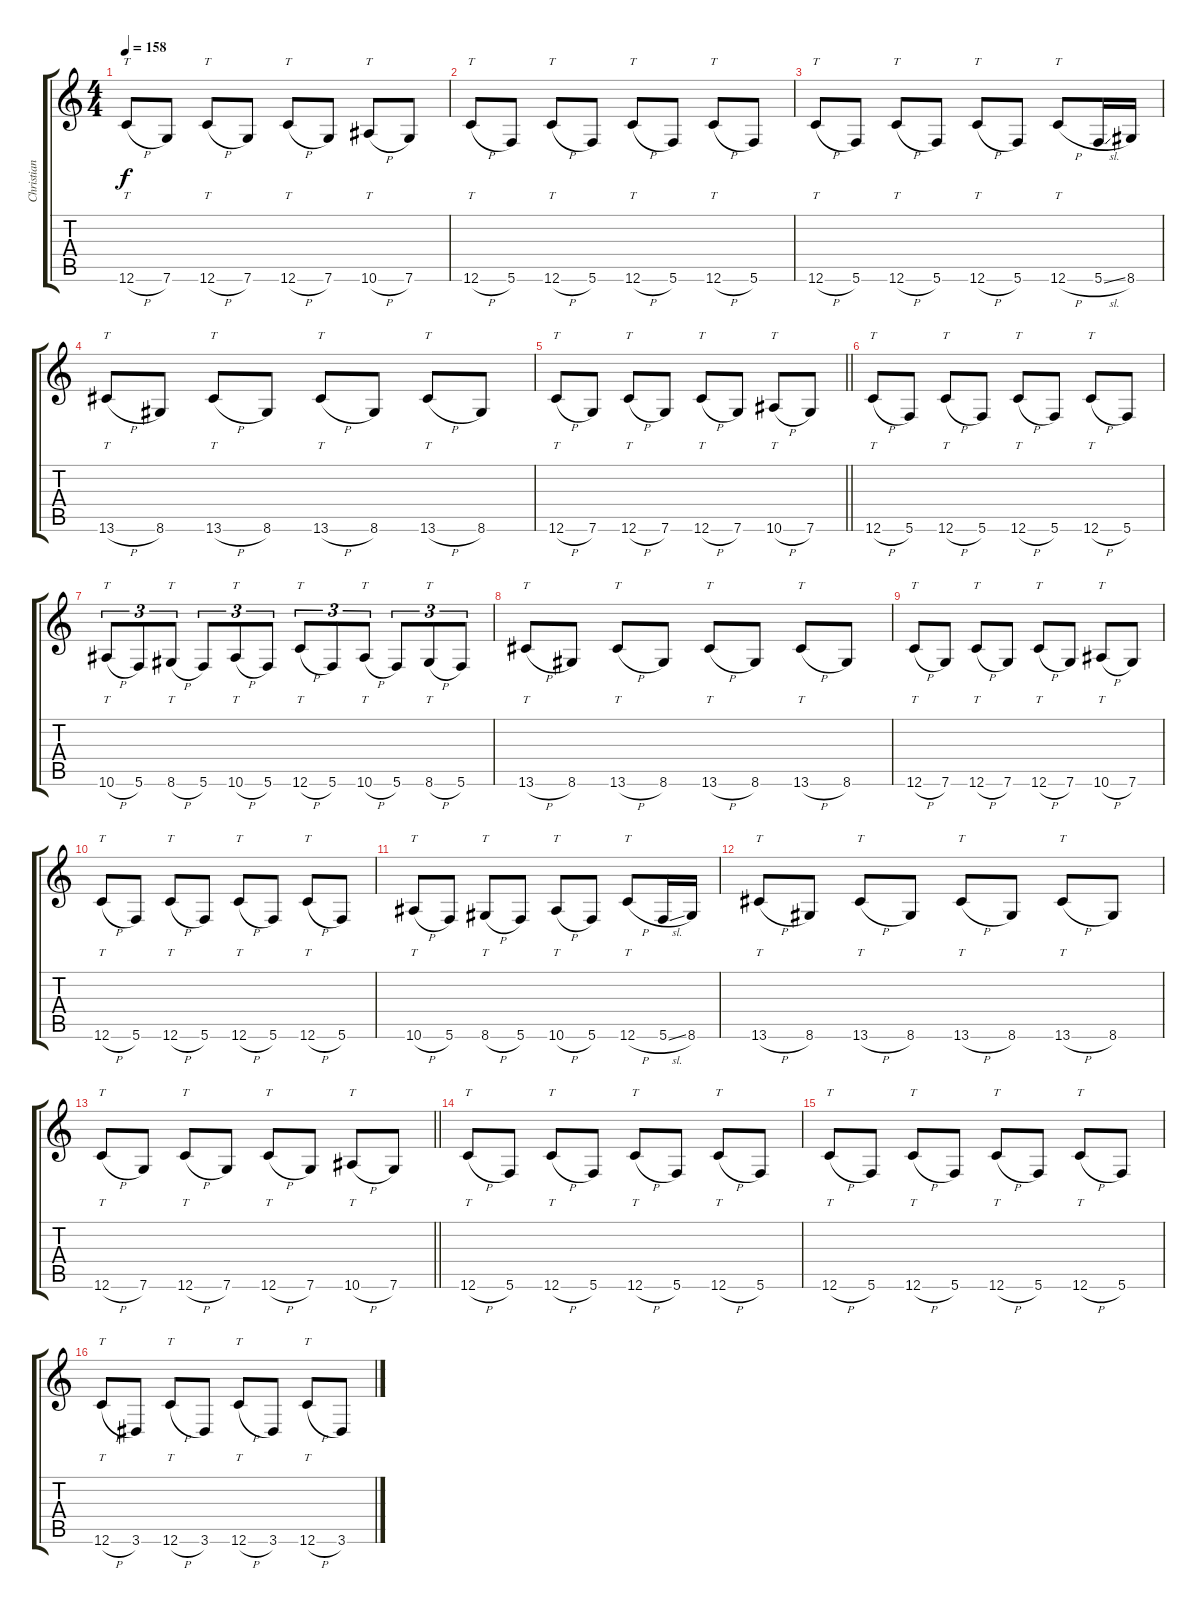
\track ("Christian Andreu" "Christian ") {instrument distortionguitar}
\staff {score tabs}
\tuning (D4 A3 F3 C3 G2 C2) {hide}
\ts (4 4)
\tempo 158
\clef g2
\ks c
12.6{h}.8{tt dy f} 7.6.8 12.6{h}.8{tt} 7.6.8 12.6{h}.8{tt} 7.6.8 10.6{h}.8{tt} 7.6.8 |
12.6{h}.8{tt} 5.6.8 12.6{h}.8{tt} 5.6.8 12.6{h}.8{tt} 5.6.8 12.6{h}.8{tt} 5.6.8 |
12.6{h}.8{tt} 5.6.8 12.6{h}.8{tt} 5.6.8 12.6{h}.8{tt} 5.6.8 12.6{h}.8{tt} 5.6{sl}.16 8.6.16 |
13.6{h}.8{tt} 8.6.8 13.6{h}.8{tt} 8.6.8 13.6{h}.8{tt} 8.6.8 13.6{h}.8{tt} 8.6.8 |
\barLineRight lightlight
12.6{h}.8{tt} 7.6.8 12.6{h}.8{tt} 7.6.8 12.6{h}.8{tt} 7.6.8 10.6{h}.8{tt} 7.6.8 |
12.6{h}.8{tt} 5.6.8 12.6{h}.8{tt} 5.6.8 12.6{h}.8{tt} 5.6.8 12.6{h}.8{tt} 5.6.8 |
10.6{h}.8{tt tu (3 2)} 5.6.8{tu (3 2)} 8.6{h}.8{tt tu (3 2)} 5.6.8{tu (3 2)} 10.6{h}.8{tt tu (3 2)} 5.6.8{tu (3 2)} 12.6{h}.8{tt tu (3 2)} 5.6.8{tu (3 2)} 10.6{h}.8{tt tu (3 2)} 5.6.8{tu (3 2)} 8.6{h}.8{tt tu (3 2)} 5.6.8{tu (3 2)} |
13.6{h}.8{tt} 8.6.8 13.6{h}.8{tt} 8.6.8 13.6{h}.8{tt} 8.6.8 13.6{h}.8{tt} 8.6.8 |
12.6{h}.8{tt} 7.6.8 12.6{h}.8{tt} 7.6.8 12.6{h}.8{tt} 7.6.8 10.6{h}.8{tt} 7.6.8 |
12.6{h}.8{tt} 5.6.8 12.6{h}.8{tt} 5.6.8 12.6{h}.8{tt} 5.6.8 12.6{h}.8{tt} 5.6.8 |
10.6{h}.8{tt} 5.6.8 8.6{h}.8{tt} 5.6.8 10.6{h}.8{tt} 5.6.8 12.6{h}.8{tt} 5.6{sl}.16 8.6.16 |
13.6{h}.8{tt} 8.6.8 13.6{h}.8{tt} 8.6.8 13.6{h}.8{tt} 8.6.8 13.6{h}.8{tt} 8.6.8 |
\barLineRight lightlight
12.6{h}.8{tt} 7.6.8 12.6{h}.8{tt} 7.6.8 12.6{h}.8{tt} 7.6.8 10.6{h}.8{tt} 7.6.8 |
\section ("" "")
12.6{h}.8{tt} 5.6.8 12.6{h}.8{tt} 5.6.8 12.6{h}.8{tt} 5.6.8 12.6{h}.8{tt} 5.6.8 |
12.6{h}.8{tt} 5.6.8 12.6{h}.8{tt} 5.6.8 12.6{h}.8{tt} 5.6.8 12.6{h}.8{tt} 5.6.8 |
12.6{h}.8{tt} 3.6.8 12.6{h}.8{tt} 3.6.8 12.6{h}.8{tt} 3.6.8 12.6{h}.8{tt} 3.6.8
